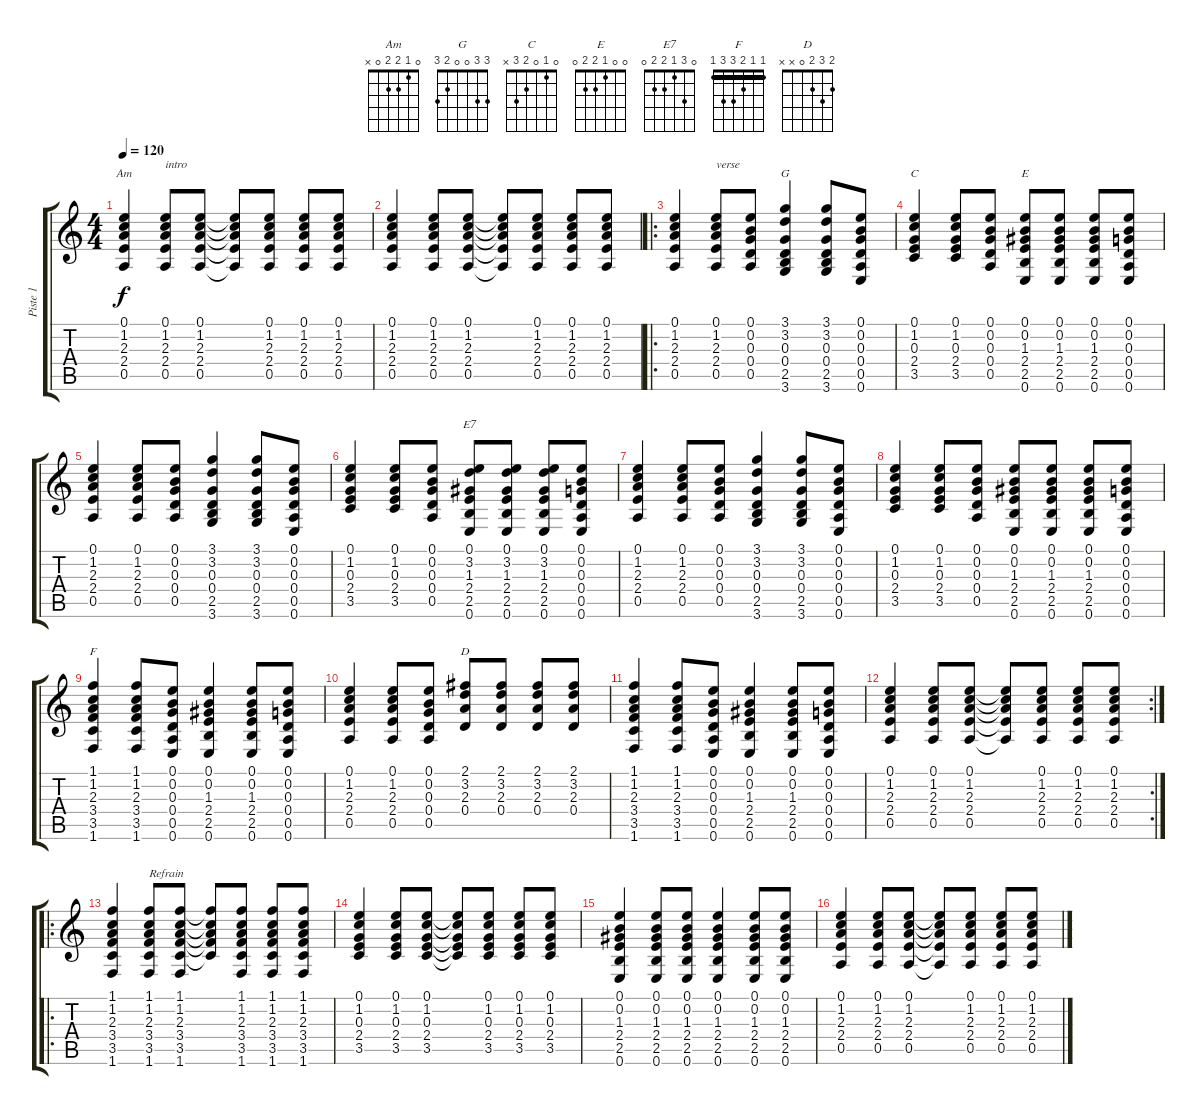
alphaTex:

\track ("Piste 1" "Piste 1") {instrument acousticguitarnylon}
\staff {score tabs}
\tuning (E4 B3 G3 D3 A2 E2) {hide}
\chord ("Am" 0 1 2 2 0 x)
\chord ("G" 3 3 0 0 2 3)
\chord ("C" 0 1 0 2 3 x)
\chord ("E" 0 0 1 2 2 0)
\chord ("E7" 0 3 1 2 2 0)
\chord ("F" 1 1 2 3 3 1) {barre 1}
\chord ("D" 2 3 2 0 x x)
\ts (4 4)
\tempo 120
\clef g2
\ks c
(0.1 1.2 2.3 2.4 0.5).4{ch "Am" dy f instrument acousticguitarnylon} (0.1 1.2 2.3 2.4 0.5).8{txt "intro"} (0.1 1.2 2.3 2.4 0.5).8 (0.1{t} 1.2{t} 2.3{t} 2.4{t} 0.5{t}).8 (0.1 1.2 2.3 2.4 0.5).8 (0.1 1.2 2.3 2.4 0.5).8 (0.1 1.2 2.3 2.4 0.5).8 |
(0.1 1.2 2.3 2.4 0.5).4 (0.1 1.2 2.3 2.4 0.5).8 (0.1 1.2 2.3 2.4 0.5).8 (0.1{t} 1.2{t} 2.3{t} 2.4{t} 0.5{t}).8 (0.1 1.2 2.3 2.4 0.5).8 (0.1 1.2 2.3 2.4 0.5).8 (0.1 1.2 2.3 2.4 0.5).8 |
\ro
(0.1 1.2 2.3 2.4 0.5).4 (0.1 1.2 2.3 2.4 0.5).8{txt "verse "} (0.1 0.2 0.3 0.4 0.5).8 (3.1 3.2 0.3 0.4 2.5 3.6).4{ch "G"} (3.1 3.2 0.3 0.4 2.5 3.6).8 (0.1 0.2 0.3 0.4 0.5 0.6).8 |
(0.1 1.2 0.3 2.4 3.5).4{ch "C"} (0.1 1.2 0.3 2.4 3.5).8 (0.1 0.2 0.3 0.4 0.5).8 (0.1 0.2 1.3 2.4 2.5 0.6).8{ch "E"} (0.1 0.2 1.3 2.4 2.5 0.6).8 (0.1 0.2 1.3 2.4 2.5 0.6).8 (0.1 0.2 0.3 0.4 0.5 0.6).8 |
(0.1 1.2 2.3 2.4 0.5).4 (0.1 1.2 2.3 2.4 0.5).8 (0.1 0.2 0.3 0.4 0.5).8 (3.1 3.2 0.3 0.4 2.5 3.6).4 (3.1 3.2 0.3 0.4 2.5 3.6).8 (0.1 0.2 0.3 0.4 0.5 0.6).8 |
(0.1 1.2 0.3 2.4 3.5).4 (0.1 1.2 0.3 2.4 3.5).8 (0.1 0.2 0.3 0.4 0.5).8 (0.1 3.2 1.3 2.4 2.5 0.6).8{ch "E7"} (0.1 3.2 1.3 2.4 2.5 0.6).8 (0.1 3.2 1.3 2.4 2.5 0.6).8 (0.1 0.2 0.3 0.4 0.5 0.6).8 |
(0.1 1.2 2.3 2.4 0.5).4 (0.1 1.2 2.3 2.4 0.5).8 (0.1 0.2 0.3 0.4 0.5).8 (3.1 3.2 0.3 0.4 2.5 3.6).4 (3.1 3.2 0.3 0.4 2.5 3.6).8 (0.1 0.2 0.3 0.4 0.5 0.6).8 |
(0.1 1.2 0.3 2.4 3.5).4 (0.1 1.2 0.3 2.4 3.5).8 (0.1 0.2 0.3 0.4 0.5).8 (0.1 0.2 1.3 2.4 2.5 0.6).8 (0.1 0.2 1.3 2.4 2.5 0.6).8 (0.1 0.2 1.3 2.4 2.5 0.6).8 (0.1 0.2 0.3 0.4 0.5 0.6).8 |
(1.1 1.2 2.3 3.4 3.5 1.6).4{ch "F"} (1.1 1.2 2.3 3.4 3.5 1.6).8 (0.1 0.2 0.3 0.4 0.5 0.6).8 (0.1 0.2 1.3 2.4 2.5 0.6).4 (0.1 0.2 1.3 2.4 2.5 0.6).8 (0.1 0.2 0.3 0.4 0.5 0.6).8 |
(0.1 1.2 2.3 2.4 0.5).4 (0.1 1.2 2.3 2.4 0.5).8 (0.1 0.2 0.3 0.4 0.5).8 (2.1 3.2 2.3 0.4).8{ch "D"} (2.1 3.2 2.3 0.4).8 (2.1 3.2 2.3 0.4).8 (2.1 3.2 2.3 0.4).8 |
(1.1 1.2 2.3 3.4 3.5 1.6).4 (1.1 1.2 2.3 3.4 3.5 1.6).8 (0.1 0.2 0.3 0.4 0.5 0.6).8 (0.1 0.2 1.3 2.4 2.5 0.6).4 (0.1 0.2 1.3 2.4 2.5 0.6).8 (0.1 0.2 0.3 0.4 0.5 0.6).8 |
\rc 2
(0.1 1.2 2.3 2.4 0.5).4 (0.1 1.2 2.3 2.4 0.5).8 (0.1 1.2 2.3 2.4 0.5).8 (0.1{t} 1.2{t} 2.3{t} 2.4{t} 0.5{t}).8 (0.1 1.2 2.3 2.4 0.5).8 (0.1 1.2 2.3 2.4 0.5).8 (0.1 1.2 2.3 2.4 0.5).8 |
\ro
(1.1 1.2 2.3 3.4 3.5 1.6).4 (1.1 1.2 2.3 3.4 3.5 1.6).8{txt "Refrain "} (1.1 1.2 2.3 3.4 3.5 1.6).8 (1.1{t} 1.2{t} 2.3{t} 3.4{t} 3.5{t}).8 (1.1 1.2 2.3 3.4 3.5 1.6).8 (1.1 1.2 2.3 3.4 3.5 1.6).8 (1.1 1.2 2.3 3.4 3.5 1.6).8 |
(0.1 1.2 0.3 2.4 3.5).4 (0.1 1.2 0.3 2.4 3.5).8 (0.1 1.2 0.3 2.4 3.5).8 (0.1{t} 1.2{t} 0.3{t} 2.4{t} 3.5{t}).8 (0.1 1.2 0.3 2.4 3.5).8 (0.1 1.2 0.3 2.4 3.5).8 (0.1 1.2 0.3 2.4 3.5).8 |
(0.1 0.2 1.3 2.4 2.5 0.6).4 (0.1 0.2 1.3 2.4 2.5 0.6).8 (0.1 0.2 1.3 2.4 2.5 0.6).8 (0.1 0.2 1.3 2.4 2.5 0.6).4 (0.1 0.2 1.3 2.4 2.5 0.6).8 (0.1 0.2 1.3 2.4 2.5 0.6).8 |
(0.1 1.2 2.3 2.4 0.5).4 (0.1 1.2 2.3 2.4 0.5).8 (0.1 1.2 2.3 2.4 0.5).8 (0.1{t} 1.2{t} 2.3{t} 2.4{t} 0.5{t}).8 (0.1 1.2 2.3 2.4 0.5).8 (0.1 1.2 2.3 2.4 0.5).8 (0.1 1.2 2.3 2.4 0.5).8
